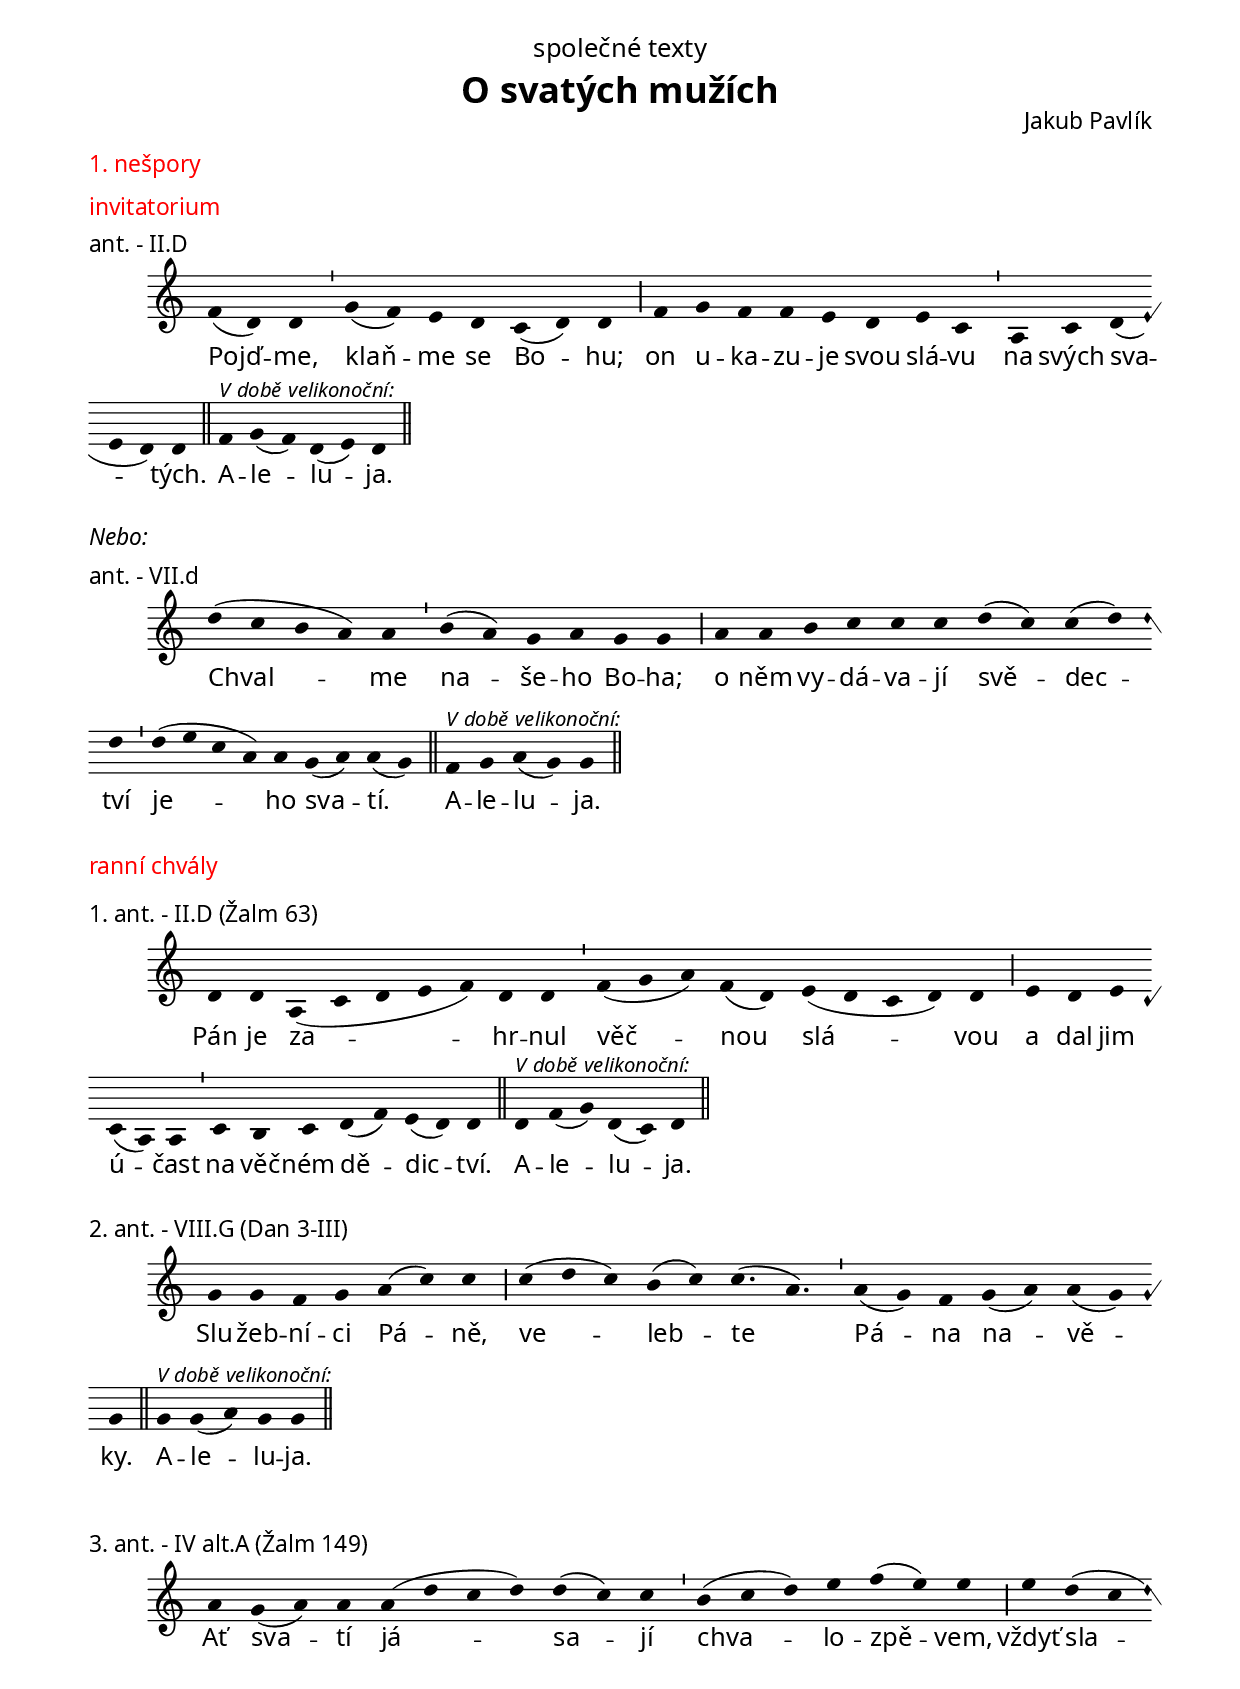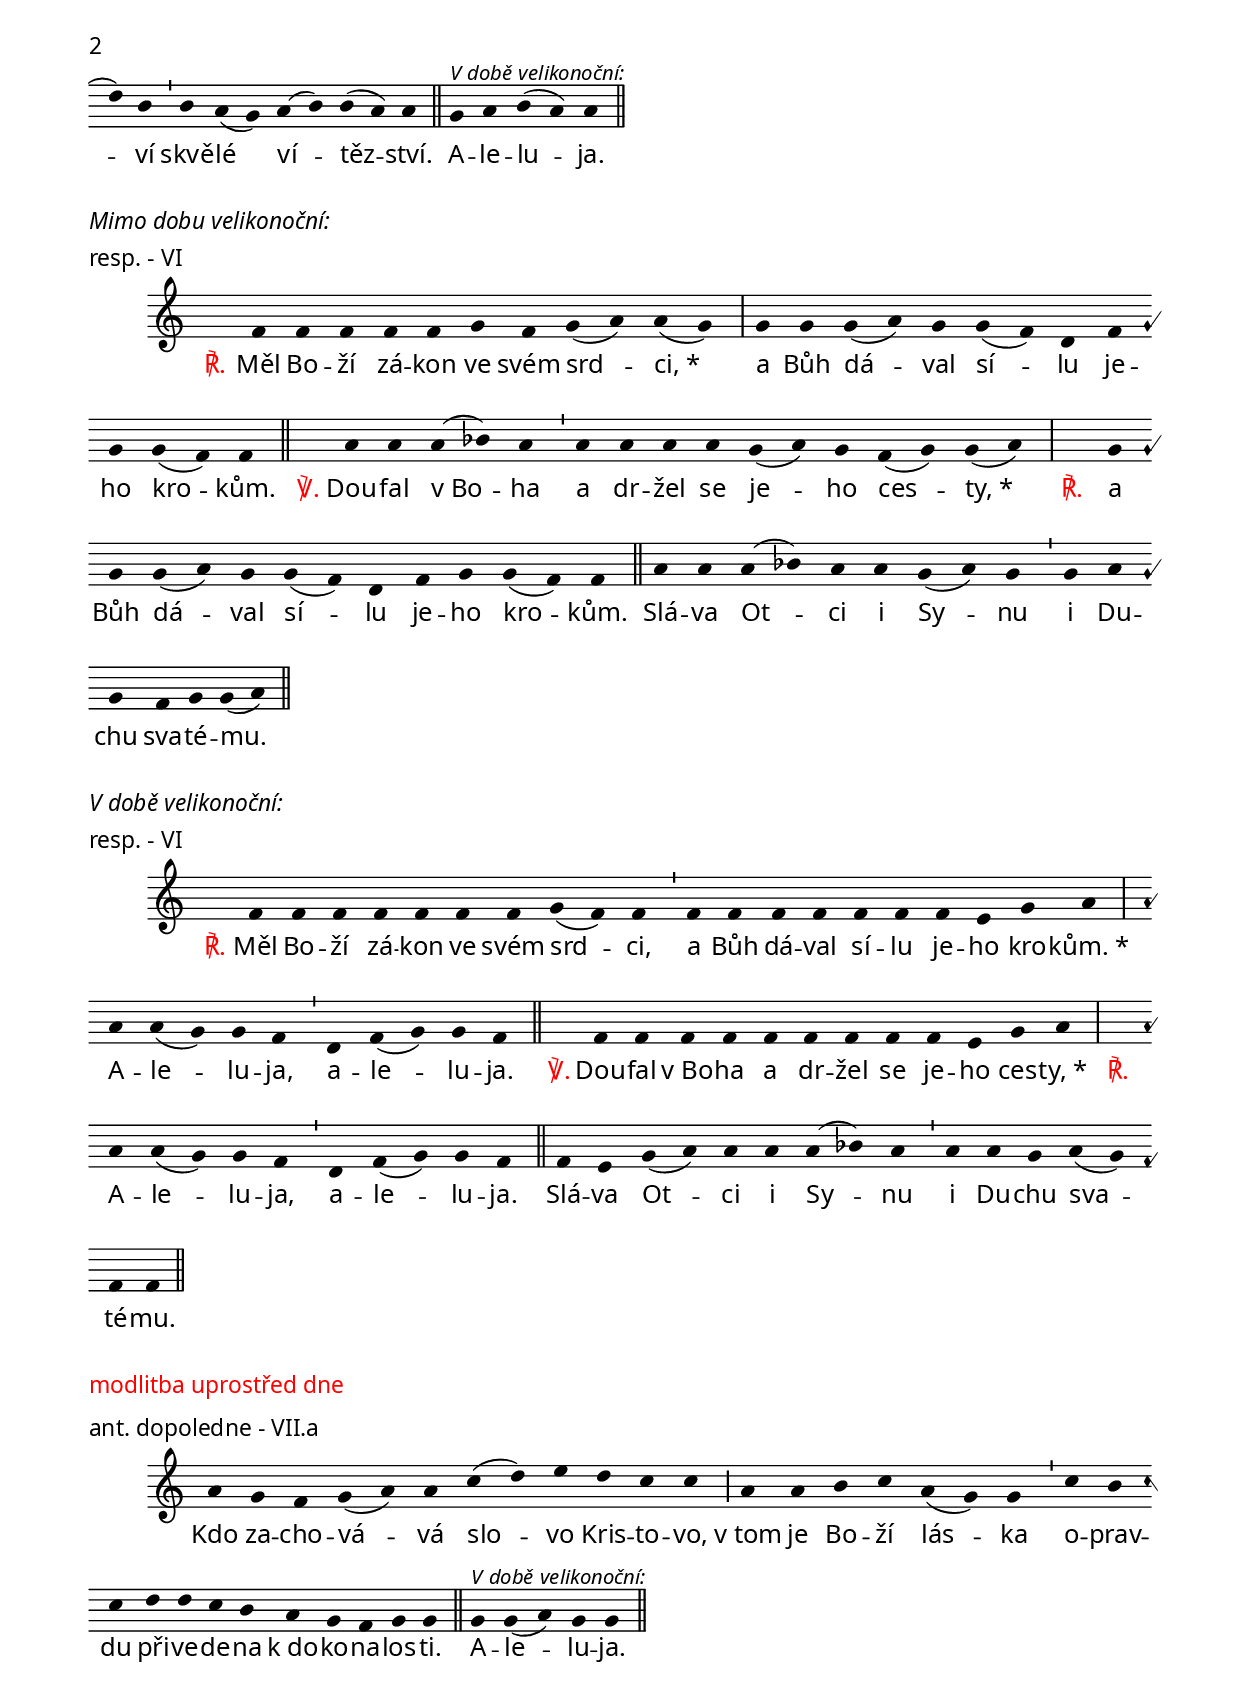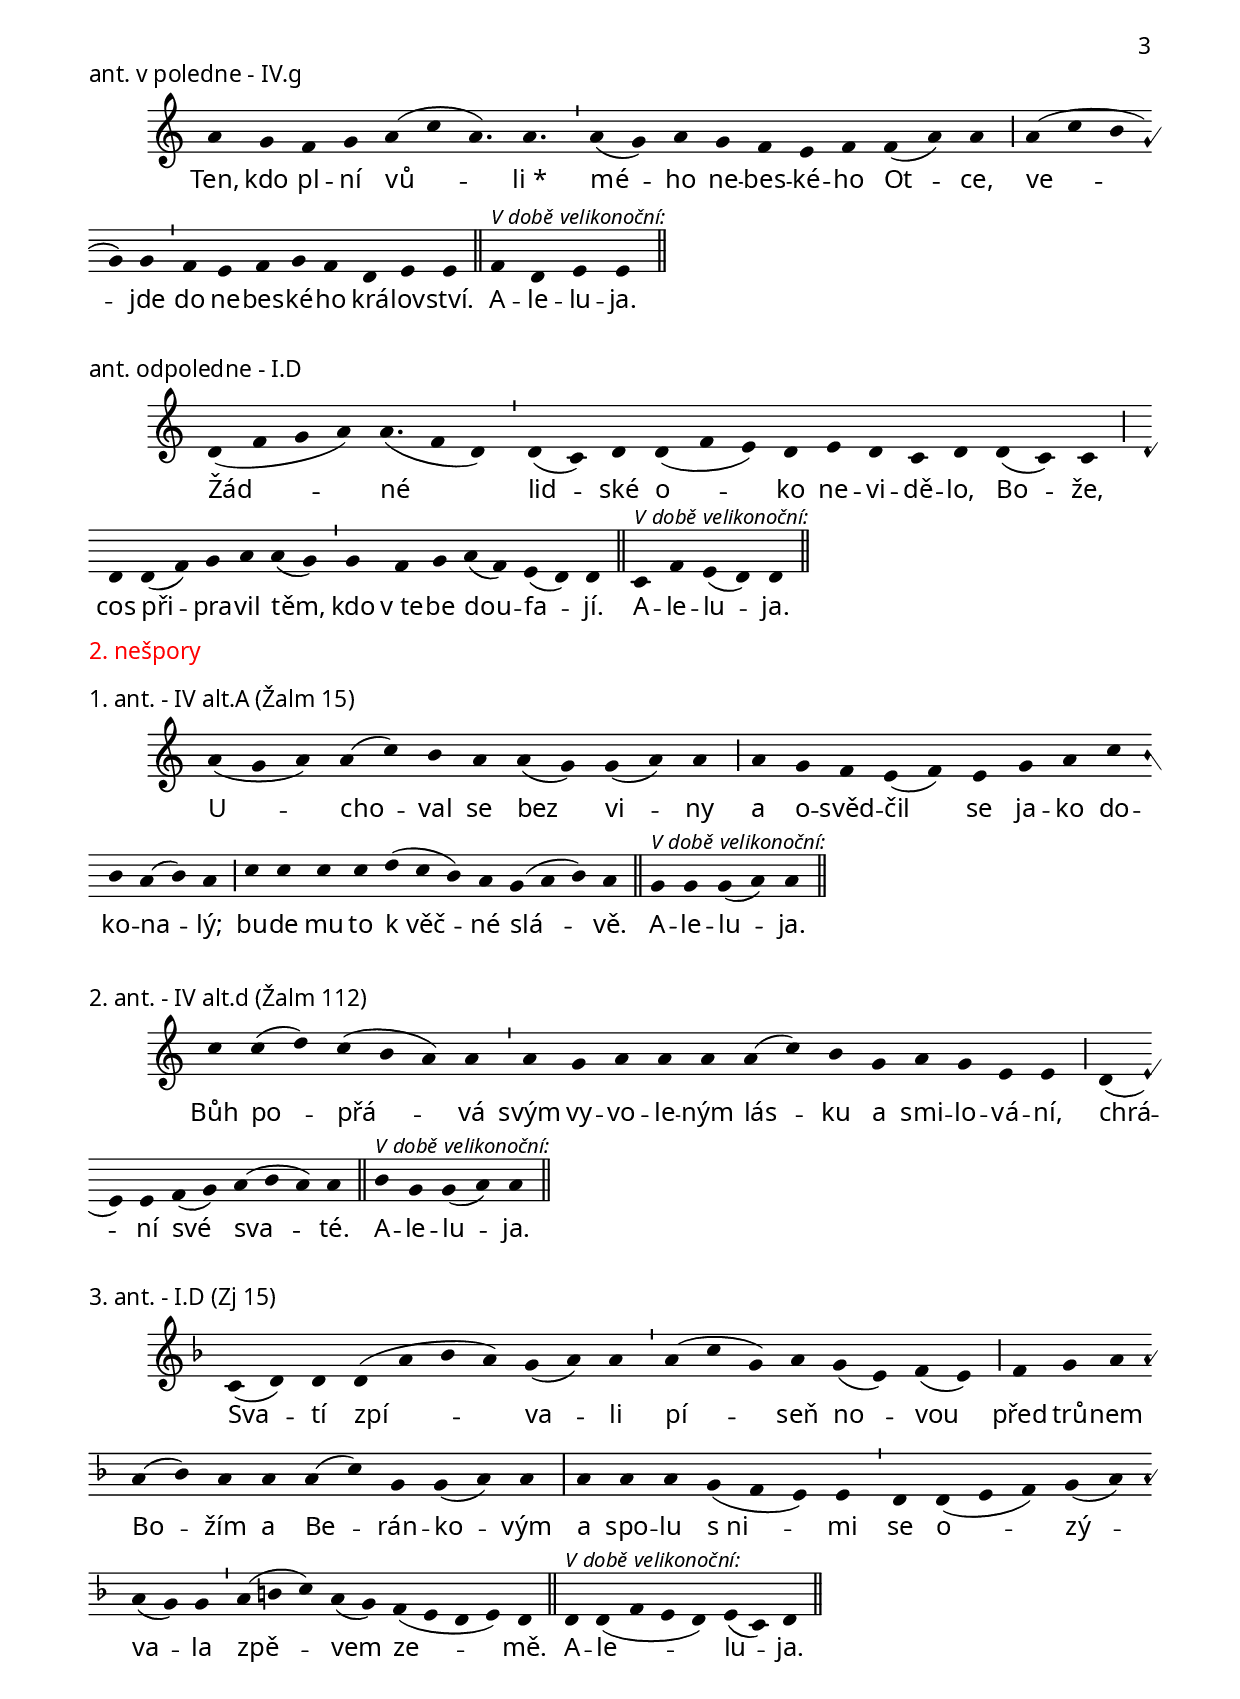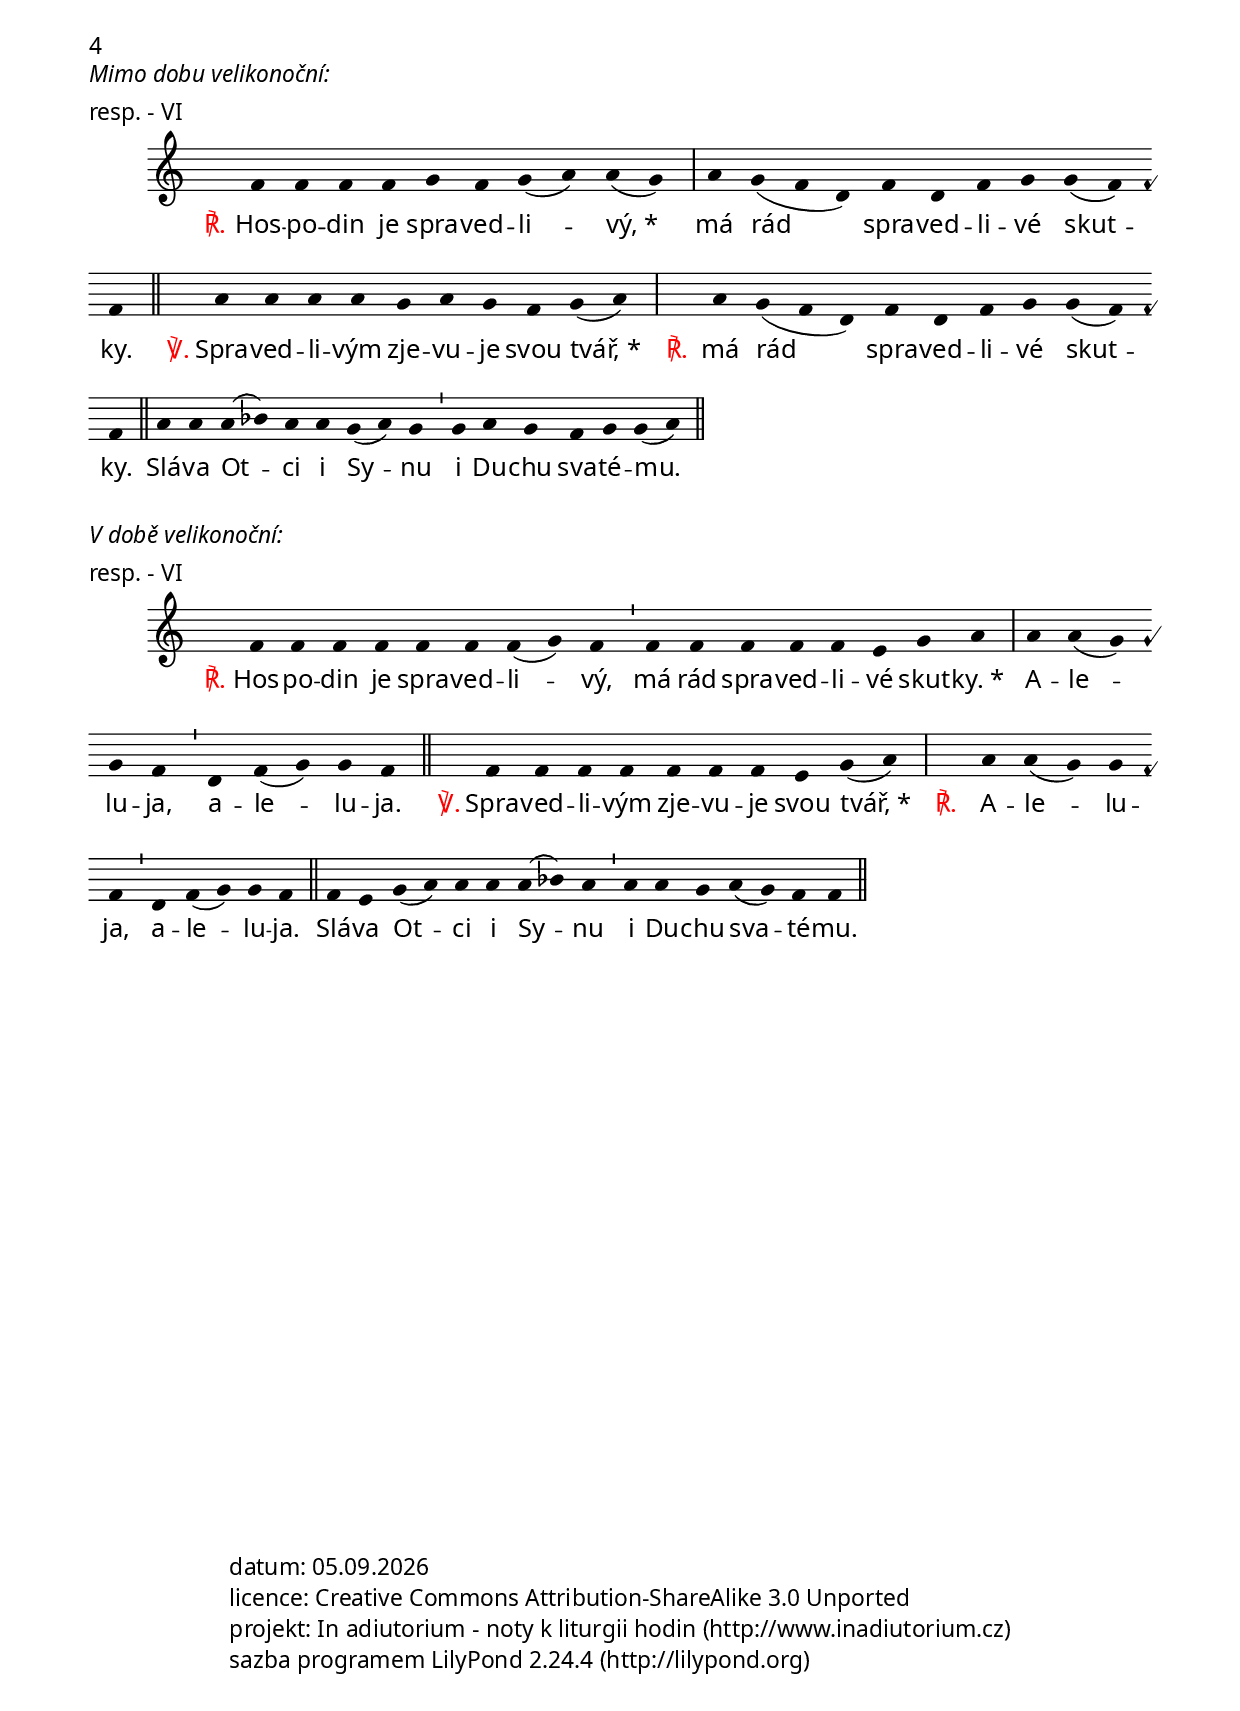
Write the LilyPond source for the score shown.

\version "2.15.40"

\include "../spolecne.ly"
\include "../dilyresponsorii.ly"

\header {
  title = \markup\titleCommune "O svatých mužích"
  composer = "Jakub Pavlík"
}

\markup {\nadpisHodinka {"1. nešpory"}}
\markup {\nadpisHodinka {"invitatorium"}}

\score {
  \relative c' {
    \choralniRezim
    f4( d) d \barMin g( f) e d c( d) d \barMaior
    f g f f e d e c \barMin a c d( e d) d \barFinalis
    
    f^\markup\rubrVelikAleluja g( f) d( e) d \barFinalis
  }
  \addlyrics {
    Pojď -- me, klaň -- me se Bo -- hu;
    on u -- ka -- zu -- je svou slá -- vu na svých sva -- tých.
    
    A -- le -- lu -- ja.
  }
  \header {
    quid = "ant."
    modus = "II"
    differentia = "D" 
    psalmus = ""
    id = ""
    piece = \markup {\sestavTitulekBezZalmu}
  }
}

\markup\italic{Nebo:}

\score {
  \relative c'' {
    \choralniRezim
    d4( c b a) a \barMin b( a) g a g g \barMaior
    a a b c c c d( c) c( d) d \barMin d( e c a) a g( a) a( g) \barFinalis
    
    f^\markup\rubrVelikAleluja g a( g) g \barFinalis
  }
  \addlyrics {
    Chval -- me na -- še -- ho Bo -- ha;
    o něm vy -- dá -- va -- jí svě -- dec -- tví je -- ho sva -- tí.
    
    A -- le -- lu -- ja.
  }
  \header {
    quid = "ant."
    modus = "VII"
    differentia = "d" 
    psalmus = ""
    id = ""
    piece = \markup {\sestavTitulekBezZalmu}
  }
}

\markup {\nadpisHodinka {"ranní chvály"}}

\score {
  \relative c' {
    \choralniRezim
    d4 d a( c d e f) d d \barMin f( g a) f( d) e( d c d) d \barMaior
    e d e c( a) a \barMin c b c d( f) e( d) d \barFinalis
    
    d^\markup\rubrVelikAleluja f( g) d( c) d \barFinalis
  }
  \addlyrics {
    Pán je za -- hr -- nul věč -- nou slá -- vou
    a dal jim ú -- čast na věč -- ném dě -- dic -- tví.
    
    A -- le -- lu -- ja.
  }
  \header {
    quid = "1. ant."
    modus = "II"
    differentia = "D" 
    psalmus = "Žalm 63"
    id = ""
    piece = \markup {\sestavTitulek}
  }
}

\score {
  \relative c'' {
    \choralniRezim
    g4 g f g a( c) c \barMaior
    c( d c) b( c) c4.( a) \barMin a4( g) f g( a) a( g) g \barFinalis
    
    g^\markup\rubrVelikAleluja g( a) g g \barFinalis
  }
  \addlyrics {
    Slu -- žeb -- ní -- ci Pá -- ně,
    ve -- leb -- te Pá -- na na -- vě -- ky.
    
    A -- le -- lu -- ja.
  }
  \header {
    quid = "2. ant."
    modus = "VIII"
    differentia = "G" 
    psalmus = "Dan 3-III"
    id = ""
    fons = "commune jednoho mučedníka, r.ch., 2. ant.; změněny první dvě slabiky"
    piece = \markup {\sestavTitulek}
  }
}

\score {
  \relative c'' {
    \choralniRezim
    a4 g( a) a a( d c d) d( c) c \barMin b( c d) e f( e) e \barMaior
    e d( c d) b \barMin b a( g) a( b) b( a) a \barFinalis
    
    g^\markup\rubrVelikAleluja a b( a) a \barFinalis
  }
  \addlyrics {
    Ať sva -- tí já -- sa -- jí chva -- lo -- zpě -- vem,
    vždyť sla -- ví skvě -- lé ví -- těz -- ství.
    
    A -- le -- lu -- ja.
  }
  \header {
    quid = "3. ant."
    modus = "IV alt"
    differentia = "A" 
    psalmus = "Žalm 149"
    id = ""
    piece = \markup {\sestavTitulek}
  }
}



\markup\italic{Mimo dobu velikonoční:}

\score {
  \relative c' {
    \choralniRezim
    
    % R
    \neviditelna f
    f4 f f f f g f g( a) a( g) \barMax
    g g g( a) g g( f) d f g g( f) f \barFinalis
    % V
    \neviditelna a
    a a a( bes) a \barMin a a a a g( a) g f( g) g( a) \barMax
    % R
    \neviditelna a
    g g g( a) g g( f) d f g g( f) f \barFinalis
    % Slava
    \respVIdoxologie \barFinalis
  }
  \addlyrics {
    \Response Měl Bo -- ží zá -- kon ve svém srd -- ci,_*
    a Bůh dá -- val sí -- lu je -- ho kro -- kům.
    \Verse Dou -- fal v_Bo -- ha a dr -- žel se je -- ho ces -- ty,_*
    \Response a Bůh dá -- val sí -- lu je -- ho kro -- kům.
    \textRespDoxologie
  }
  \header {
    quid = "resp."
    modus = "VI"
    id = ""
    piece = \markup {\sestavTitulekResp}
  }
}

\markup\italic{V době velikonoční:}

\score {
  \relative c' {
    \choralniRezim
    
    % R
    \neviditelna f
    f f f f f f f g( f) f \barMin
    f f f f f f f e g a \barMax
    \respVIalelujaResponsum \barFinalis
    % V
    \neviditelna f
    f f f f f f f f f e g a \barMax
    % R
    \neviditelna a
    \respVIalelujaResponsum \barFinalis
    % Slava
    \respVIalelujaDoxologie \barFinalis
  }
  \addlyrics {
    \Response Měl Bo -- ží zá -- kon ve svém srd -- ci,
    a Bůh dá -- val sí -- lu je -- ho kro -- kům._* \textRespAleluja
    \Verse Dou -- fal v_Bo -- ha a dr -- žel se je -- ho ces -- ty,_*
    \Response \textRespAleluja
    \textRespDoxologie
  }
  \header {
    quid = "resp."
    modus = "VI"
    id = ""
    piece = \markup {\sestavTitulekResp}
  }
} 

\markup {\nadpisHodinka {"modlitba uprostřed dne"}}

\score {
  \relative c'' {
    \choralniRezim
    a4 g f g( a) a c( d) e d c c \barMaior 
    a a b c a( g) g \barMin c b c d d c b a g f g g \barFinalis
    
    g^\markup\rubrVelikAleluja g( a) g g \barFinalis
  }
  \addlyrics {
    Kdo za -- cho -- vá -- vá slo -- vo Kris -- to -- vo,
    v_tom je Bo -- ží lás -- ka o -- prav -- du při -- ve -- de -- na k_do -- ko -- na -- los -- ti.
    
    A -- le -- lu -- ja.
  }
  \header {
    quid = "ant. dopoledne"
    modus = "VII"
    differentia = "a" 
    psalmus = ""
    id = ""
    piece = \markup {\sestavTitulekBezZalmu}
  }
}

\score {
  \relative c'' {
    \choralniRezim
    a4 g f g a( c a4.) a \barMin
    a4( g) a g f e f f( a) a \barMaior
    a( c b g) g \barMin
    f e f g f d e e \barFinalis
    
    f^\markup\rubrVelikAleluja d e e \barFinalis
  }
  \addlyrics {
    Ten, kdo pl -- ní vů -- li_* 
    mé -- ho ne -- bes -- ké -- ho Ot -- ce,
    ve -- jde do ne -- bes -- ké -- ho krá -- lov -- ství.
    A -- le -- lu -- ja.
  }
  \header {
    quid = "ant. v poledne"
    modus = "IV"
    differentia = "g"  
    psalmus = ""
    id = ""
    fons = "doba velikonoční, úterý 4. týdne, r.ch., 1. ant.; odděleno aleluja; v breviáři se obě antifony nevýznamně textově liší"
    piece = \markup {\sestavTitulekBezZalmu}
  }
}

\score {
  \relative c' {
    \choralniRezim
    d( f g a) a4.( f4 d) \barMin d( c) d d( f e) d e d c d d( c) c \barMaior
    d d( f) g a a( g) \barMin g f g a( f) e( d) d \barFinalis
    
    c^\markup\rubrVelikAleluja f e( d) d \barFinalis
  }
  \addlyrics {
    Žád -- né lid -- ské o -- ko ne -- vi -- dě -- lo, Bo -- že,
    cos při -- pra -- vil těm, kdo v_te -- be dou -- fa -- jí.
    
    A -- le -- lu -- ja.
  }
  \header {
    quid = "ant. odpoledne"
    modus = "I"
    differentia = "D" 
    psalmus = ""
    id = ""
    piece = \markup {\sestavTitulekBezZalmu}
  }
}

\markup {\nadpisHodinka {"2. nešpory"}}

\score {
  \relative c'' {
    \choralniRezim
    a4( g a) a( c) b a a( g) g( a) a \barMaior
    a g f e( f) e g a c b a( b) a \barMaior
    c c c c d( c b) a g( a b) a \barFinalis
    
    g^\markup\rubrVelikAleluja g g( a) a \barFinalis
  }
  \addlyrics {
    U -- cho -- val se bez vi -- ny
    a o -- svěd -- čil se ja -- ko do -- ko -- na -- lý;
    bu -- de mu to k_věč -- né slá -- vě.
    
    A -- le -- lu -- ja.
  }
  \header {
    quid = "1. ant."
    modus = "IV alt"
    differentia = "A" 
    psalmus = "Žalm 15"
    id = ""
    piece = \markup {\sestavTitulek}
  }
}

\score {
  \relative c'' {
    \choralniRezim
    c4 c( d) c( b a) a \barMin a g a a a a( c) b g a g e e \barMaior
    d( e) e f( g) a( b a) a \barFinalis
    
    b^\markup\rubrVelikAleluja g g( a) a \barFinalis
  }
  \addlyrics {
    Bůh po -- přá -- vá svým vy -- vo -- le -- ným lás -- ku a smi -- lo -- vá -- ní,
    chrá -- ní své sva -- té.
    
    A -- le -- lu -- ja.
  }
  \header {
    quid = "2. ant."
    modus = "IV alt"
    differentia = "d" 
    psalmus = "Žalm 112"
    id = ""
    piece = \markup {\sestavTitulek}
  }
}

\score {
  \relative c' {
    \key f \major
    \choralniRezim
    c4( d) d d( a' bes a) g( a) a \barMin a( c g) a g( e) f( e) \barMaior
    f g a a( bes) a a a( c) g g( a) a \barMax
    a a a g( f e) e \barMin d d( e f) g( a) a( g) g \barMin a( b c) a( g) f( e d e) d \barFinalis
    
    d^\markup\rubrVelikAleluja d( f e d) e( c) d \barFinalis
  }
  \addlyrics {
    Sva -- tí zpí -- va -- li pí -- seň no -- vou
    před trů -- nem Bo -- žím a Be -- rán -- ko -- vým
    a spo -- lu s_ni -- mi se o -- zý -- va -- la zpě -- vem ze -- mě.
    
    A -- le -- lu -- ja.
  }
  \header {
    quid = "3. ant."
    modus = "I"
    differentia = "D" 
    psalmus = "Zj 15"
    id = ""
    piece = \markup {\sestavTitulek}
  }
}

\markup\italic{Mimo dobu velikonoční:}

\score {
  \relative c' {
    \choralniRezim
    
    % R
    \neviditelna f
    f4 f f f g f g( a) a( g) \barMax
    a g( f d) f d f g g( f) f \barFinalis
    % V
    \neviditelna a
    a4 a a a g a g f g( a) \barMax
    % R
    \neviditelna a
    a g( f d) f d f g g( f) f \barFinalis
    % Slava
    \respVIdoxologie \barFinalis
  }
  \addlyrics {
    \Response Hos -- po -- din je spra -- ved -- li -- vý,_*
    má rád spra -- ved -- li -- vé skut -- ky.
    \Verse Spra -- ved -- li -- vým zje -- vu -- je svou tvář,_*
    \Response má rád spra -- ved -- li -- vé skut -- ky.
    \textRespDoxologie
  }
  \header {
    quid = "resp."
    modus = "VI"
    id = ""
    piece = \markup {\sestavTitulekResp}
  }
}

\markup\italic{V době velikonoční:}

\score {
  \relative c' {
    \choralniRezim
    
    % R
    \neviditelna f
    f f f f f f f( g) f \barMin f f f f f e g a \barMax
    \respVIalelujaResponsum \barFinalis
    % V
    \neviditelna f
    f f f f f f f e g( a) \barMax
    % R
    \neviditelna a
    \respVIalelujaResponsum \barFinalis
    % Slava
    \respVIalelujaDoxologie \barFinalis
  }
  \addlyrics {
    \Response Hos -- po -- din je spra -- ved -- li -- vý,
    má rád spra -- ved -- li -- vé skut -- ky._* \textRespAleluja
    \Verse Spra -- ved -- li -- vým zje -- vu -- je svou tvář,_*
    \Response \textRespAleluja
    \textRespDoxologie
  }
  \header {
    quid = "resp."
    modus = "VI"
    id = ""
    piece = \markup {\sestavTitulekResp}
  }
} 
